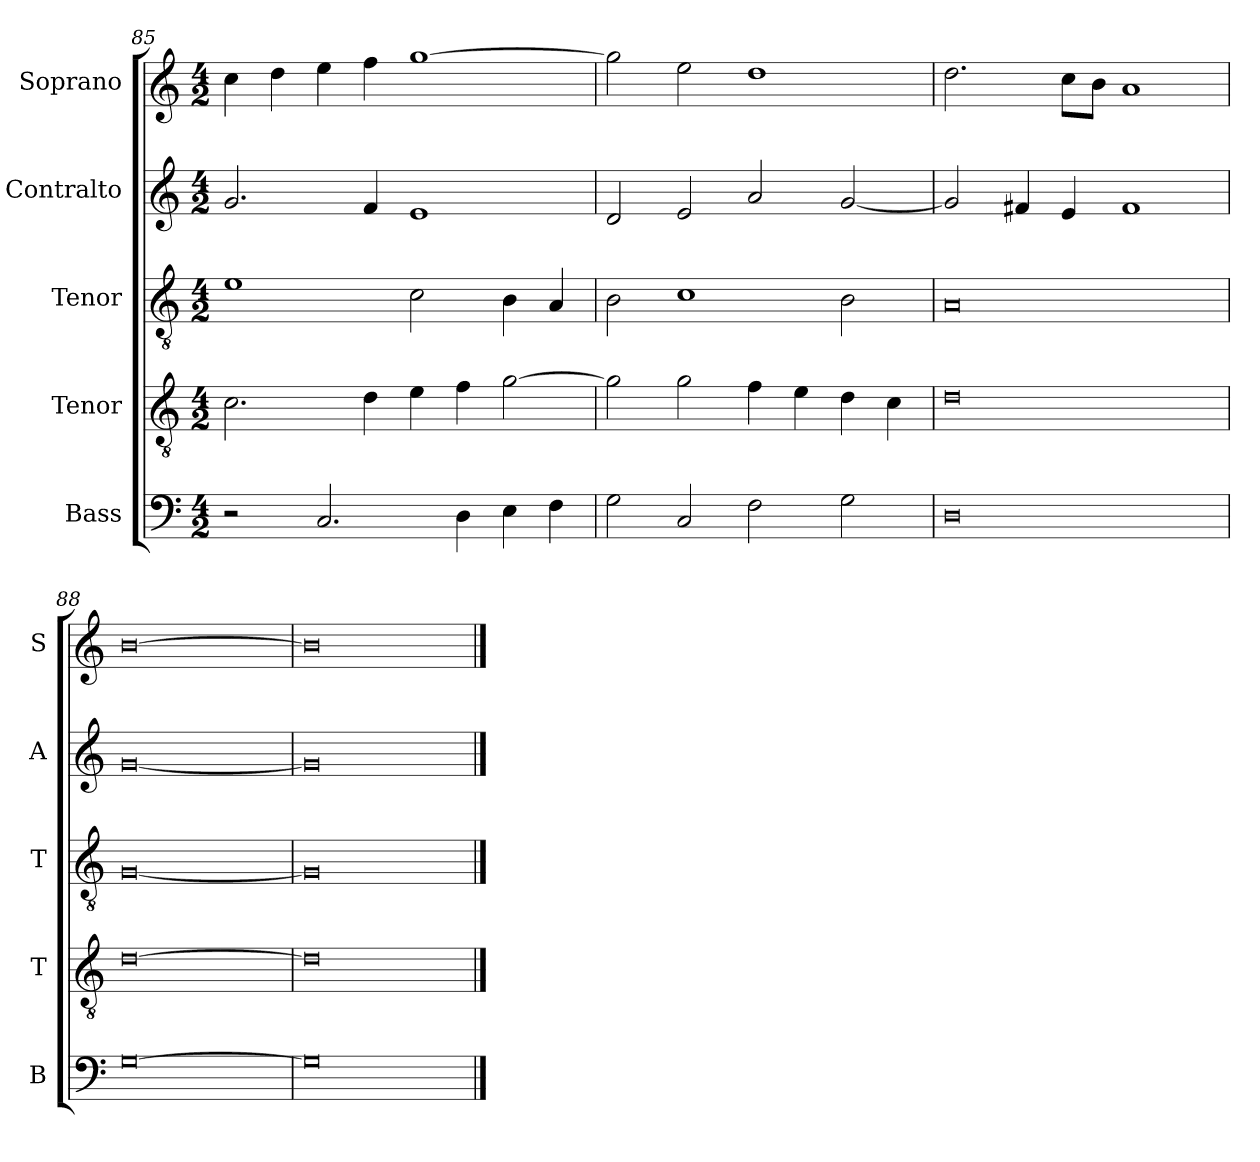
**kern	**kern	**kern	**kern	**kern
*part5	*part4	*part3	*part2	*part1
*staff5	*staff4	*staff3	*staff2	*staff1
*I"Bass	*I"Tenor	*I"Tenor	*I"Contralto	*I"Soprano
*I'B	*I'T	*I'T	*I'A	*I'S
*clefF4	*clefGv2	*clefGv2	*clefG2	*clefG2
*k[]	*k[]	*k[]	*k[]	*k[]
*G:mix	*G:mix	*G:mix	*G:mix	*G:mix
*M4/2	*M4/2	*M4/2	*M4/2	*M4/2
=85	=85	=85	=85	=85
2r	2.c	1e	2.g	4cc
.	.	.	.	4dd
2.C	.	.	.	4ee
.	4d	.	4f	4ff
.	4e	2c	1e	[1gg
4D	4f	.	.	.
4E	[2g	4B	.	.
4F	.	4A	.	.
=86	=86	=86	=86	=86
2G	2g]	2B	2d	2gg]
2C	2g	1c	2e	2ee
2F	4f	.	2a	1dd
.	4e	.	.	.
2G	4d	2B	[2g	.
.	4c	.	.	.
=87	=87	=87	=87	=87
0D	0d	0A	2g]	2.dd
.	.	.	4f#X	.
.	.	.	4e	8cc\L
.	.	.	.	8b\J
.	.	.	1f#	1a
=88	=88	=88	=88	=88
[0G	[0d	[0G	[0g	[0b
=89	=89	=89	=89	=89
0G]	0d]	0G]	0g]	0b]
==	==	==	==	==
*-	*-	*-	*-	*-
